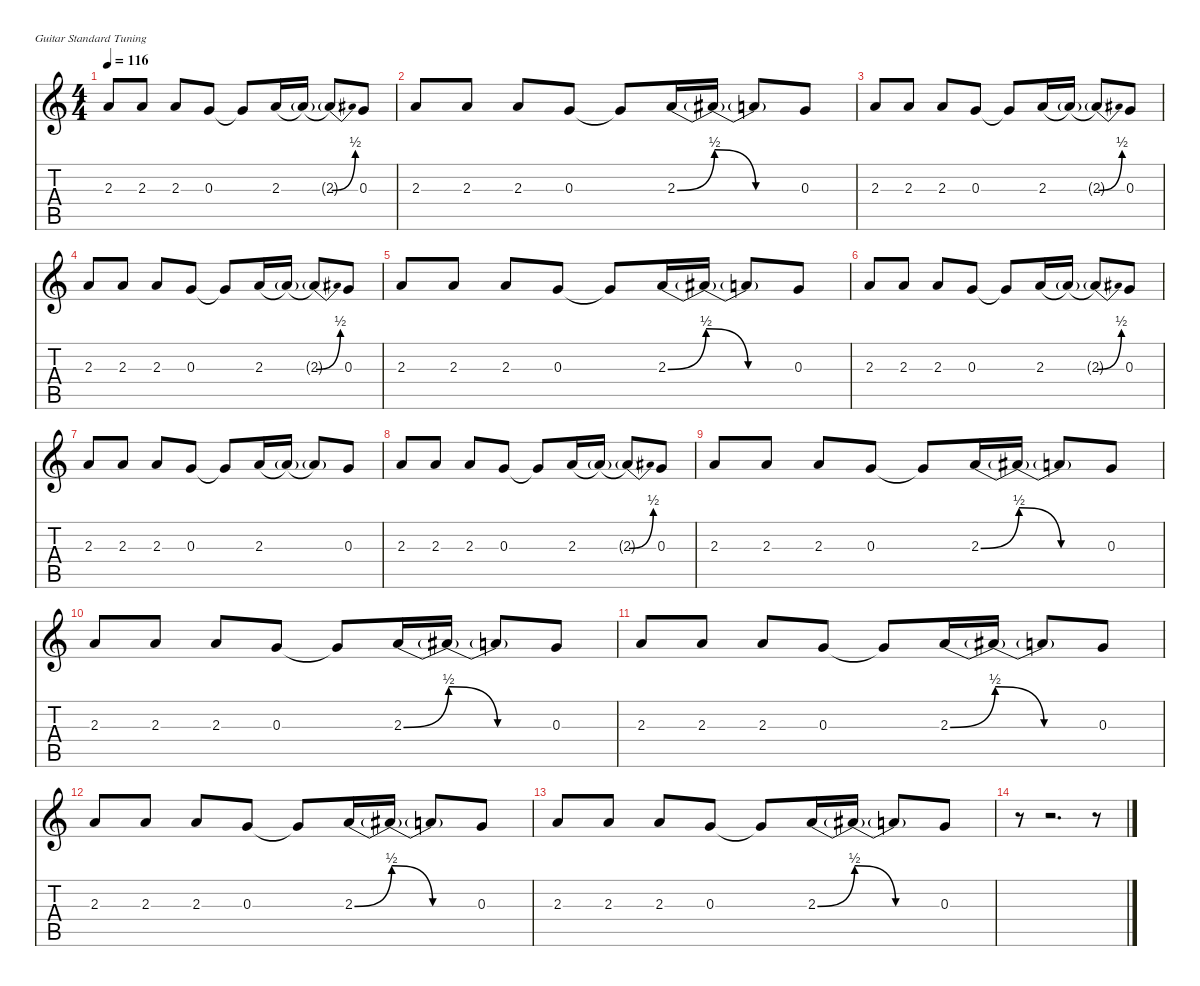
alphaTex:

\defaultSystemsLayout 4
\hideDynamics
\bracketExtendMode nobrackets
\singleTrackTrackNamePolicy hidden
\multiTrackTrackNamePolicy hidden
\firstSystemTrackNameMode fullname
\firstSystemTrackNameOrientation horizontal
\otherSystemsTrackNameOrientation horizontal
\track ("Elec. Gtr." "dist.guit.") {instrument distortionguitar}
\staff {score tabs}
\tuning (E4 B3 G3 D3 A2 E2)
\ts (4 4)
\tempo 116
\clef g2
\ks c
2.3.8{dy f beam Up} 2.3.8{beam Up} 2.3.8{beam Up} 0.3.8{beam Up} 0.3{t}.8{beam Up} 2.3{be (hold 0 0 60 0)}.16{beam Up} 2.3{be (hold 0 0 60 0) t}.16{beam Up} 2.3{be (bend 0 0 60 2) t}.8{beam Up} 0.3.8{beam Up} |
2.3.8{beam Up} 2.3.8{beam Up} 2.3.8{beam Up} 0.3.8{beam Up} 0.3{t}.8{beam Up} 2.3{be (bend 0 0 60 2)}.16{beam Up} 2.3{be (release 0 2 60 0) t}.16{beam Up} 2.3{be (hold 0 0 60 0) t}.8{beam Up} 0.3.8{beam Up} |
2.3.8{beam Up} 2.3.8{beam Up} 2.3.8{beam Up} 0.3.8{beam Up} 0.3{t}.8{beam Up} 2.3{be (hold 0 0 60 0)}.16{beam Up} 2.3{be (hold 0 0 60 0) t}.16{beam Up} 2.3{be (bend 0 0 60 2) t}.8{beam Up} 0.3.8{beam Up} |
2.3.8{beam Up} 2.3.8{beam Up} 2.3.8{beam Up} 0.3.8{beam Up} 0.3{t}.8{beam Up} 2.3{be (hold 0 0 60 0)}.16{beam Up} 2.3{be (hold 0 0 60 0) t}.16{beam Up} 2.3{be (bend 0 0 60 2) t}.8{beam Up} 0.3.8{beam Up} |
2.3.8{beam Up} 2.3.8{beam Up} 2.3.8{beam Up} 0.3.8{beam Up} 0.3{t}.8{beam Up} 2.3{be (bend 0 0 60 2)}.16{beam Up} 2.3{be (release 0 2 60 0) t}.16{beam Up} 2.3{be (hold 0 0 60 0) t}.8{beam Up} 0.3.8{beam Up} |
2.3.8{beam Up} 2.3.8{beam Up} 2.3.8{beam Up} 0.3.8{beam Up} 0.3{t}.8{beam Up} 2.3{be (hold 0 0 60 0)}.16{beam Up} 2.3{be (hold 0 0 60 0) t}.16{beam Up} 2.3{be (bend 0 0 60 2) t}.8{beam Up} 0.3.8{beam Up} |
2.3.8{beam Up} 2.3.8{beam Up} 2.3.8{beam Up} 0.3.8{beam Up} 0.3{t}.8{beam Up} 2.3{be (hold 0 0 60 0)}.16{beam Up} 2.3{be (hold 0 0 60 0) t}.16{beam Up} 2.3{be (hold 0 0 60 0) t}.8{beam Up} 0.3.8{beam Up} |
2.3.8{beam Up} 2.3.8{beam Up} 2.3.8{beam Up} 0.3.8{beam Up} 0.3{t}.8{beam Up} 2.3{be (hold 0 0 60 0)}.16{beam Up} 2.3{be (hold 0 0 60 0) t}.16{beam Up} 2.3{be (bend 0 0 60 2) t}.8{beam Up} 0.3.8{beam Up} |
2.3.8{beam Up} 2.3.8{beam Up} 2.3.8{beam Up} 0.3.8{beam Up} 0.3{t}.8{beam Up} 2.3{be (bend 0 0 60 2)}.16{beam Up} 2.3{be (release 0 2 60 0) t}.16{beam Up} 2.3{be (hold 0 0 60 0) t}.8{beam Up} 0.3.8{beam Up} |
2.3.8{beam Up} 2.3.8{beam Up} 2.3.8{beam Up} 0.3.8{beam Up} 0.3{t}.8{beam Up} 2.3{be (bend 0 0 60 2)}.16{beam Up} 2.3{be (release 0 2 60 0) t}.16{beam Up} 2.3{be (hold 0 0 60 0) t}.8{beam Up} 0.3.8{beam Up} |
2.3.8{beam Up} 2.3.8{beam Up} 2.3.8{beam Up} 0.3.8{beam Up} 0.3{t}.8{beam Up} 2.3{be (bend 0 0 60 2)}.16{beam Up} 2.3{be (release 0 2 60 0) t}.16{beam Up} 2.3{be (hold 0 0 60 0) t}.8{beam Up} 0.3.8{beam Up} |
2.3.8{beam Up} 2.3.8{beam Up} 2.3.8{beam Up} 0.3.8{beam Up} 0.3{t}.8{beam Up} 2.3{be (bend 0 0 60 2)}.16{beam Up} 2.3{be (release 0 2 60 0) t}.16{beam Up} 2.3{be (hold 0 0 60 0) t}.8{beam Up} 0.3.8{beam Up} |
2.3.8{beam Up} 2.3.8{beam Up} 2.3.8{beam Up} 0.3.8{beam Up} 0.3{t}.8{beam Up} 2.3{be (bend 0 0 60 2)}.16{beam Up} 2.3{be (release 0 2 60 0) t}.16{beam Up} 2.3{be (hold 0 0 60 0) t}.8{beam Up} 0.3.8{beam Up} |
r.8{beam Down} r.2{d beam Down} r.8{beam Down}
